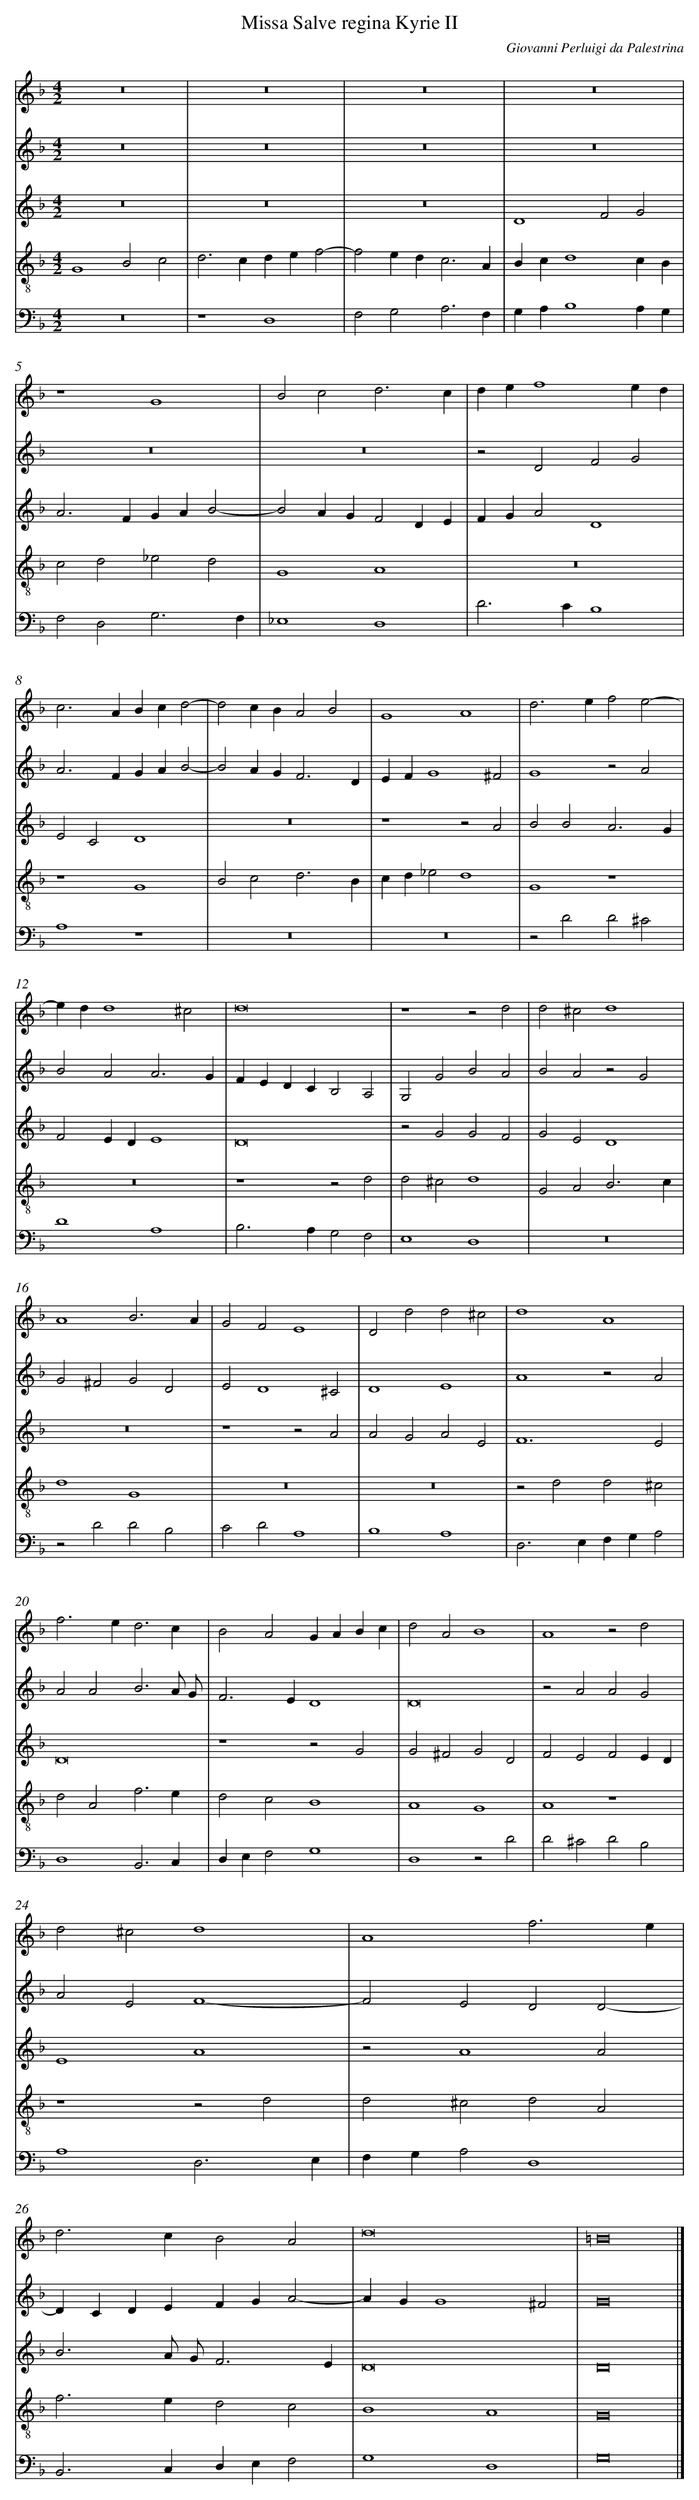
X:1
T: Missa Salve regina Kyrie II
C: Giovanni Perluigi da Palestrina
L: 1/4
M: 4/2
V: 1 clef=treble
V: 2 clef=treble
V: 3 clef=treble
V: 4 clef=treble-8
V: 5 clef=bass
K: F
[V:1] z8 |
[V:2] z8 |
[V:3] z8 |
[V:4] G4B2c2 |
[V:5] z8 |
[V:1] z8 |
[V:2] z8 |
[V:3] z8 |
[V:4] d2>c2def2- |
[V:5] z4D,4 |
[V:1] z8 |
[V:2] z8 |
[V:3] z8 |
[V:4] f2ed2<c2A |
[V:5] F,2G,2A,3F, |
[V:1] z8 |
[V:2] z8 |
[V:3] D4F2G2 |
[V:4] Bcd4cB |
[V:5] G,A,B,4A,G, |
[V:1] z4G4 |
[V:2] z8 |
[V:3] A2>F2GAB2- |
[V:4] c2d2_e2d2 |
[V:5] F,2D,2G,3F, |
[V:1] B2c2d3c |
[V:2] z8 |
[V:3] B2AGF2DE |
[V:4] G4A4 |
[V:5] _E,4D,4 |
[V:1] def4ed |
[V:2] z2D2F2G2 |
[V:3] FGA2D4 |
[V:4] z8 |
[V:5] D2>C2B,4 |
[V:1] c2>A2Bcd2- |
[V:2] A2>F2GAB2- |
[V:3] E2C2D4 |
[V:4] z4G4 |
[V:5] A,4z4 |
[V:1] d2cBA2B2 |
[V:2] B2AG2<F2D |
[V:3] z8 |
[V:4] B2c2d3B |
[V:5] z8 |
[V:1] G4A4 |
[V:2] EFG4^F2 |
[V:3] z4z2A2 |
[V:4] cd_e2d4 |
[V:5] z8 |
[V:1] d2>e2f2e2- |
[V:2] G4z2A2 |
[V:3] B2B2A3G |
[V:4] G4z4 |
[V:5] z2D2D2^C2 |
[V:1] edd4^c2 |
[V:2] B2A2A3G |
[V:3] F2EDE4 |
[V:4] z8 |
[V:5] D4A,4 |
[V:1] d8 |
[V:2] FEDCB,2A,2 |
[V:3] D8 |
[V:4] z4z2d2 |
[V:5] B,2>A,2G,2F,2 |
[V:1] z4z2d2 |
[V:2] G,2G2B2A2 |
[V:3] z2G2G2F2 |
[V:4] d2^c2d4 |
[V:5] E,4D,4 |
[V:1] d2^c2d4 |
[V:2] B2A2z2G2 |
[V:3] G2E2D4 |
[V:4] G2A2B3c |
[V:5] z8 |
[V:1] A4B3A |
[V:2] G2^F2G2D2 |
[V:3] z8 |
[V:4] d4G4 |
[V:5] z2D2D2B,2 |
[V:1] G2F2E4 |
[V:2] E2D4^C2 |
[V:3] z4z2A2 |
[V:4] z8 |
[V:5] C2D2A,4 |
[V:1] D2d2d2^c2 |
[V:2] D4E4 |
[V:3] A2G2A2E2 |
[V:4] z8 |
[V:5] B,4A,4 |
[V:1] d4A4 |
[V:2] A4z2A2 |
[V:3] F6E2 |
[V:4] z2d2d2^c2 |
[V:5] D,2>E,2F,G,A,2 |
[V:1] f2>e2d3c |
[V:2] A2A2B3A/ G/ |
[V:3] D8 |
[V:4] d2A2f3e |
[V:5] D,4B,,3C, |
[V:1] B2A2GABc |
[V:2] F2>E2D4 |
[V:3] z4z2G2 |
[V:4] d2c2B4 |
[V:5] D,E,F,2G,4 |
[V:1] d2A2B4 |
[V:2] D8 |
[V:3] G2^F2G2D2 |
[V:4] A4G4 |
[V:5] D,4z2D2 |
[V:1] A4z2d2 |
[V:2] z2A2A2G2 |
[V:3] F2E2F2ED |
[V:4] A4z4 |
[V:5] D2^C2D2B,2 |
[V:1] d2^c2d4 |
[V:2] A2E2F4- |
[V:3] E4A4 |
[V:4] z4z2d2 |
[V:5] A,4D,3E, |
[V:1] A4f3e |
[V:2] F2E2D2D2- |
[V:3] z2A4A2 |
[V:4] d2^c2d2A2 |
[V:5] F,G,A,2D,4 |
[V:1] d2>c2B2A2 |
[V:2] DCDEFGA2- |
[V:3] B3A/ G/F3E |
[V:4] f2>e2d2c2 |
[V:5] B,,2>C,2D,E,F,2 |
[V:1] d8 |
[V:2] AGG4^F2 |
[V:3] D8 |
[V:4] B4A4 |
[V:5] G,4D,4 |
[V:1] =B8 |]
[V:2] G8 |]
[V:3] D8 |]
[V:4] G8 |]
[V:5] G,8 |]
